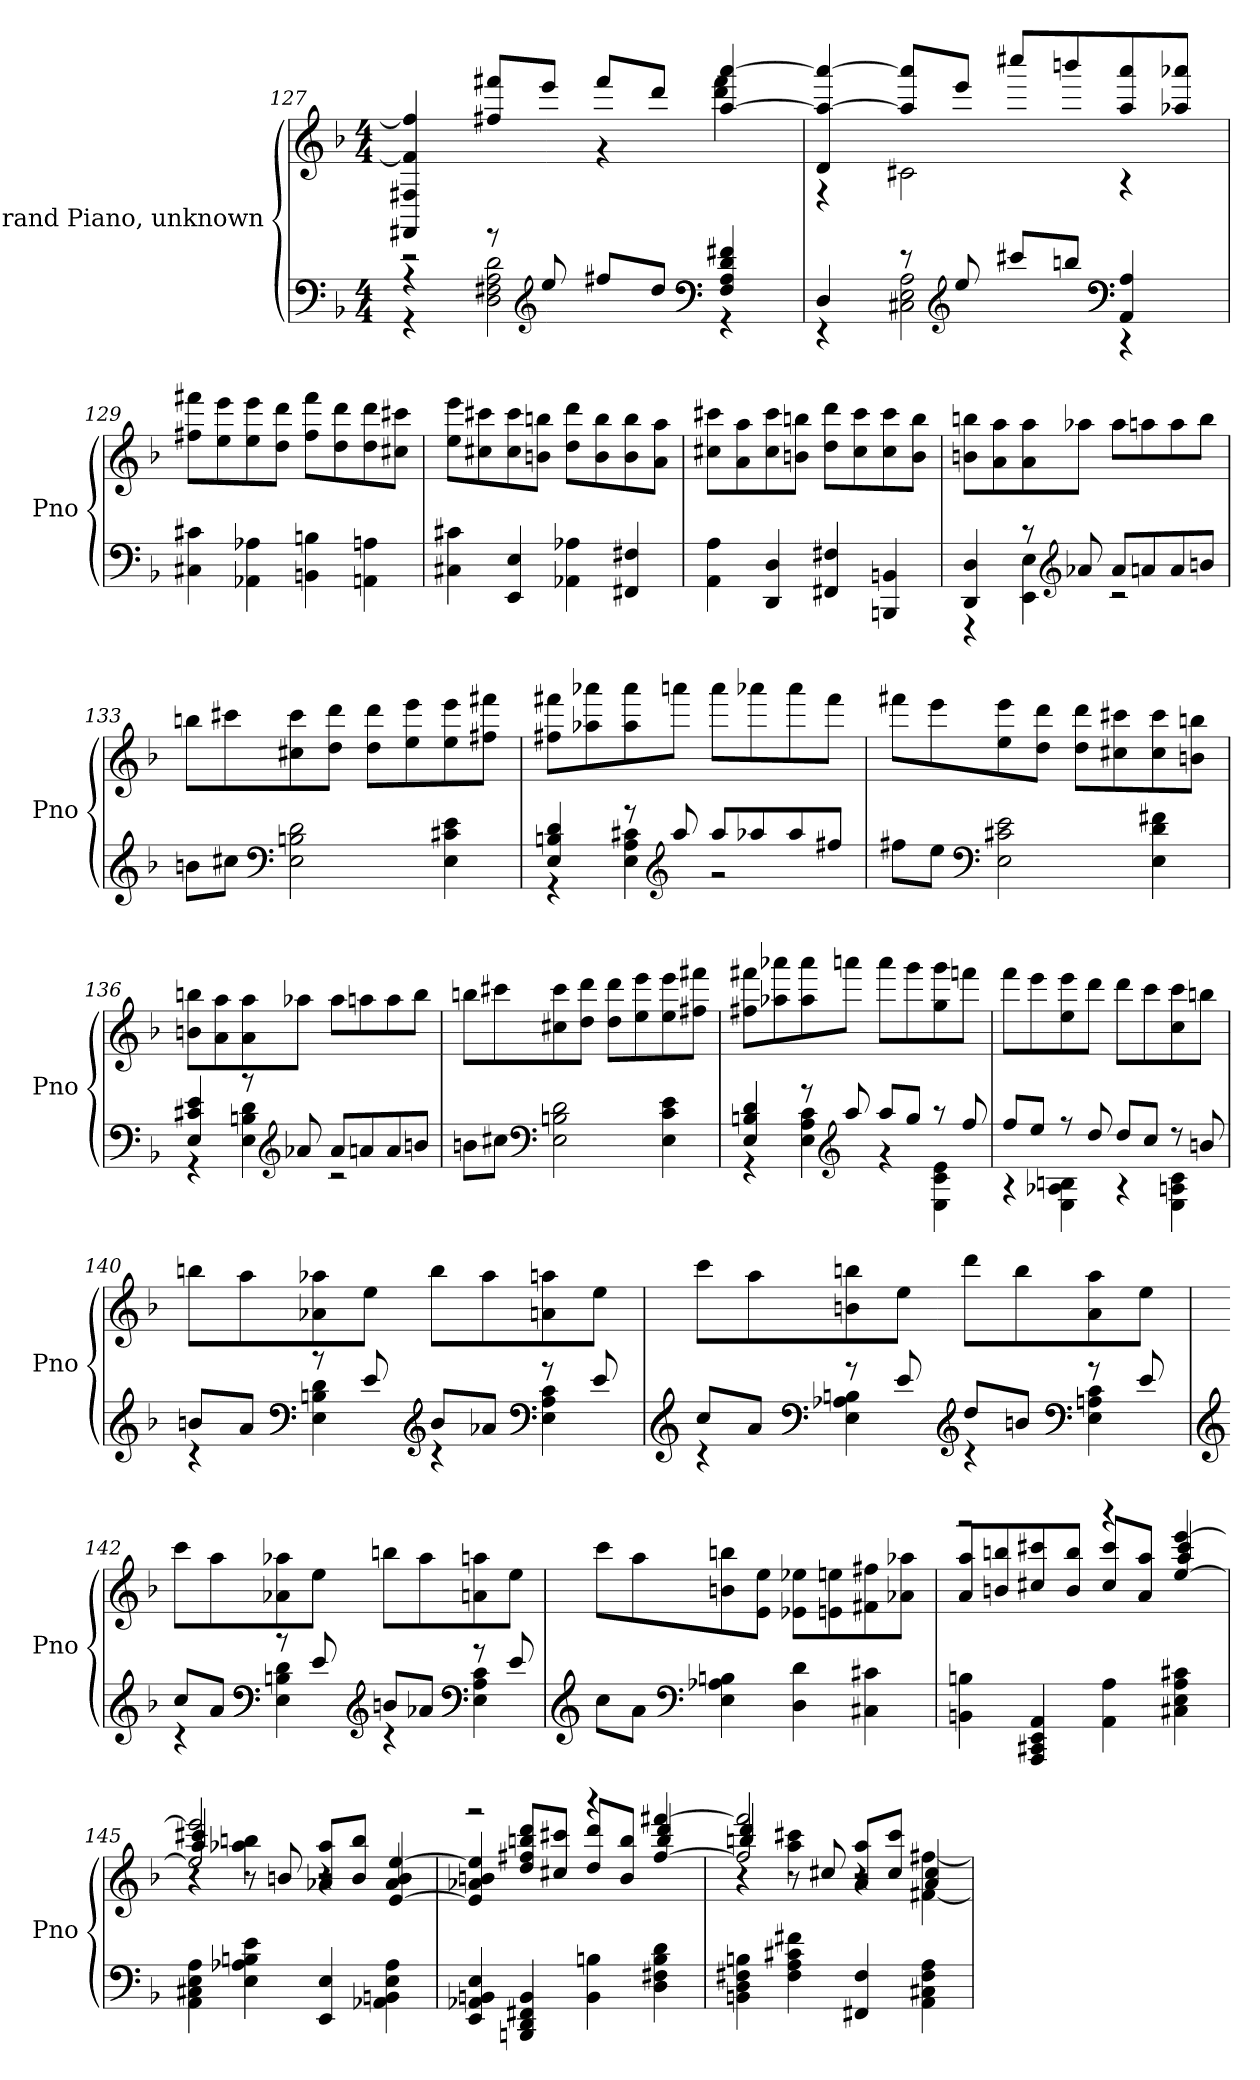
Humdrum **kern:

**kern	**kern
*part1	*part1
*staff2	*staff1
*I"Grand Piano, unknown	*
*I'Pno	*
!!LO:LB:g=z
*clefF4	*clefG2
*k[b-]	*k[b-]
*M4/4	*M4/4
=127	=127
*^	*^
4r	4r	4FF#X/ 4F#X/ 4f#/] 4ff#/]	2r
8r	2D\ 2F#X\ 2A\ 2d\	8ff#X/ 8fff#X/L	.
*clefG2	*	*	*
8ee/	.	8eee/J	.
8ff#X/L	.	8fff#/L	4r
8dd/J	.	8ddd/J	.
*clefF4	*	*	*
4F#/ 4A/ 4d/ 4f#X/	4r	[4aa/ [4aaa/	4ddd\ 4fff#\
=128	=128	=128	=128
4D/	4r	4d/ 4aa/_ 4aaa/_	4r
8r	2C#X\ 2E\ 2A\	8aa/] 8aaa/]L	2c#X\
*clefG2	*	*	*
8ee/	.	8eee/J	.
8ccc#X/L	.	8cccc#X/L	.
8bbn/J	.	8bbbn/	.
*clefF4	*	*	*
4AA/ 4A/	4r	8aa/ 8aaa/	4r
.	.	8aa-X/ 8aaa-X/J	.
*v	*v	*	*
*	*v	*v
=129	=129
4C#X\ 4c#X\	8ff#X\ 8fff#X\L
.	8ee\ 8eee\
4AA-X\ 4A-X\	8ee\ 8eee\
.	8dd\ 8ddd\J
4BBn\ 4Bn\	8ff#\ 8fff#\L
.	8dd\ 8ddd\
4AAn\ 4An\	8dd\ 8ddd\
.	8cc#X\ 8ccc#X\J
!!LO:LB:g=z
=130	=130
4C#X\ 4c#X\	8ee\ 8eee\L
.	8cc#X\ 8ccc#X\
4EE/ 4E/	8cc#\ 8ccc#\
.	8bn\ 8bbn\J
4AA-X\ 4A-X\	8dd\ 8ddd\L
.	8b\ 8bb\
4FF#X/ 4F#X/	8b\ 8bb\
.	8a\ 8aa\J
=131	=131
4AA\ 4A\	8cc#X\ 8ccc#X\L
.	8a\ 8aa\
4DD/ 4D/	8cc#\ 8ccc#\
.	8bn\ 8bbn\J
4FF#X/ 4F#X/	8dd\ 8ddd\L
.	8cc#\ 8ccc#\
4BBBn/ 4BBn/	8cc#\ 8ccc#\
.	8b\ 8bb\J
=132	=132
*^	*
4DD/ 4D/	4r	8bn\ 8bbn\L
.	.	8a\ 8aa\
8r	4EE\ 4E\	8a\ 8aa\
*clefG2	*	*
8a-X/	.	8aa-X\J
8a-/L	2r	8aa-\L
8an/	.	8aan\
8a/	.	8aa\
8bn/J	.	8bb\J
*v	*v	*
!!LO:PB:g=z
=133	=133
8bn\L	8bbn\L
8cc#X\J	8ccc#X\
*clefF4	*
2E\ 2Bn\ 2d\	8cc#X\ 8ccc#\
.	8dd\ 8ddd\J
.	8dd\ 8ddd\L
.	8ee\ 8eee\
4E\ 4c#X\ 4e\	8ee\ 8eee\
.	8ff#X\ 8fff#X\J
=134	=134
*^	*
4E/ 4Bn/ 4d/	4r	8ff#X\ 8fff#X\L
.	.	8aa-X\ 8aaa-X\
8r	4E\ 4A\ 4c#X\	8aa-\ 8aaa-\
*clefG2	*	*
8aa/	.	8aaan\J
8aa/L	2r	8aaa\L
8aa-X/	.	8aaa-X\
8aa-/	.	8aaa-\
8ff#X/J	.	8fff#\J
*v	*v	*
=135	=135
8ff#X\L	8fff#X\L
8ee\J	8eee\
*clefF4	*
2E\ 2c#X\ 2e\	8ee\ 8eee\
.	8dd\ 8ddd\J
.	8dd\ 8ddd\L
.	8cc#X\ 8ccc#X\
4E\ 4d\ 4f#X\	8cc#\ 8ccc#\
.	8bn\ 8bbn\J
!!LO:LB:g=z
=136	=136
*^	*
4E/ 4c#X/ 4e/	4r	8bn\ 8bbn\L
.	.	8a\ 8aa\
8r	4E\ 4Bn\ 4d\	8a\ 8aa\
*clefG2	*	*
8a-X/	.	8aa-X\J
8a-/L	2r	8aa-\L
8an/	.	8aan\
8a/	.	8aa\
8bn/J	.	8bb\J
*v	*v	*
=137	=137
8bn\L	8bbn\L
8cc#X\J	8ccc#X\
*clefF4	*
2E\ 2Bn\ 2d\	8cc#X\ 8ccc#\
.	8dd\ 8ddd\J
.	8dd\ 8ddd\L
.	8ee\ 8eee\
4E\ 4c\ 4e\	8ee\ 8eee\
.	8ff#X\ 8fff#X\J
=138	=138
*^	*
4E/ 4Bn/ 4d/	4r	8ff#X\ 8fff#X\L
.	.	8aa-X\ 8aaa-X\
8r	4E\ 4A\ 4c\	8aa-\ 8aaa-\
*clefG2	*	*
8aa/	.	8aaan\J
8aa/L	4r	8aaa\L
8gg/J	.	8ggg\
8r	4E\ 4c\ 4e\	8gg\ 8ggg\
8ff/	.	8fffn\J
!!LO:LB:g=z
=139	=139	=139
8ff/L	4r	8fff\L
8ee/J	.	8eee\
8r	4E\ 4A-X\ 4Bn\	8ee\ 8eee\
8dd/	.	8ddd\J
8dd/L	4r	8ddd\L
8cc/J	.	8ccc\
8r	4E\ 4An\ 4c\	8cc\ 8ccc\
8bn/	.	8bbn\J
=140	=140	=140
8bn/L	4r	8bbn\L
8a/J	.	8aa\
*clefF4	*	*
8r	4E\ 4Bn\ 4d\	8a-X\ 8aa-X\
8e/	.	8ee\J
*clefG2	*	*
8b/L	4r	8bb\L
8a-X/J	.	8aa-\
*clefF4	*	*
8r	4E\ 4A\ 4c\	8an\ 8aan\
8e/	.	8ee\J
!!LO:LB:g=z
=141	=141	=141
*clefG2	*	*
8cc/L	4r	8ccc\L
8a/J	.	8aa\
*clefF4	*	*
8r	4E\ 4A-X\ 4Bn\	8bn\ 8bbn\
8e/	.	8ee\J
*clefG2	*	*
8dd/L	4r	8ddd\L
8bn/J	.	8bb\
*clefF4	*	*
8r	4E\ 4An\ 4c\	8a\ 8aa\
8e/	.	8ee\J
=142	=142	=142
*clefG2	*	*
8cc/L	4r	8ccc\L
8a/J	.	8aa\
*clefF4	*	*
8r	4E\ 4Bn\ 4d\	8a-X\ 8aa-X\
8e/	.	8ee\J
*clefG2	*	*
8bn/L	4r	8bbn\L
8a-X/J	.	8aa-\
*clefF4	*	*
8r	4E\ 4A\ 4c\	8an\ 8aan\
8e/	.	8ee\J
*v	*v	*
!!LO:LB:g=z
=143	=143
*clefG2	*
8cc\L	8ccc\L
8a\J	8aa\
*clefF4	*
4E\ 4A-X\ 4Bn\	8bn\ 8bbn\
.	8e\ 8ee\J
4D\ 4d\	8e-X\ 8ee-X\L
.	8en\ 8een\
4C#X\ 4c#X\	8f#X\ 8ff#X\
.	8a-X\ 8aa-X\J
=144	=144
*	*^
4BBn\ 4Bn\	2r	8a/ 8aa/L
.	.	8bn/ 8bbn/
4AAA/ 4CC#X/ 4EE/ 4AA/	.	8cc#X/ 8ccc#X/
.	.	8b/ 8bb/J
4AA\ 4A\	4r	8cc#/ 8ccc#/L
.	.	8a/ 8aa/J
4C#X\ 4E\ 4A\ 4c#X\	[4ee/ [4eee/	4aa/ 4ccc#/
=145	=145	=145
*	*	*^
4AA\ 4C#X\ 4E\ 4A\	2ee/] 2eee/]	4r	4aa/ 4ccc#X/
4E\ 4A-X\ 4Bn\ 4e\	.	4aa-X\ 4bbn\	8r
.	.	.	8bn/
4EE/ 4E/	4r	2r	8a-X/ 8aa-/L
.	.	.	8b/ 8bb/J
4AA-X\ 4BBn\ 4E\ 4A-\	4a-/ 4b/	.	[4e/ [4ee/
*	*	*v	*v
!!LO:LB:g=z
=146	=146	=146
4EE/ 4AA-X/ 4BBn/ 4E/	2r	4e/] 4a-X/ 4bn/ 4ee/]
4BBBn/ 4DD/ 4FF#X/ 4BB/	.	8dd/ 8ff#X/ 8bbn/ 8ddd/L
.	.	8cc#X/ 8ccc#X/J
4BB\ 4Bn\	4r	8dd/ 8ddd/L
.	.	8b/ 8bb/J
4D\ 4F#X\ 4B\ 4d\	[4ff#/ [4fff#X/	4bb/ 4ddd/
=147	=147	=147
*	*	*^
4BBn\ 4D\ 4F#X\ 4Bn\	2ff#/] 2fff#/]	4r	4bbn/ 4ddd/
4F#\ 4A\ 4c#X\ 4f#X\	.	4aa\ 4ccc#X\	8r
.	.	.	8cc#X/
4FF#X/ 4F#/	2r	4r	8a/ 8aa/L
.	.	.	8cc#/ 8ccc#/J
4AA\ 4C#X\ 4F#\ 4A\	.	[4f#X\ [4ff#X\	4a/ 4cc#/
*	*v	*v	*v
=	=
*-	*-
